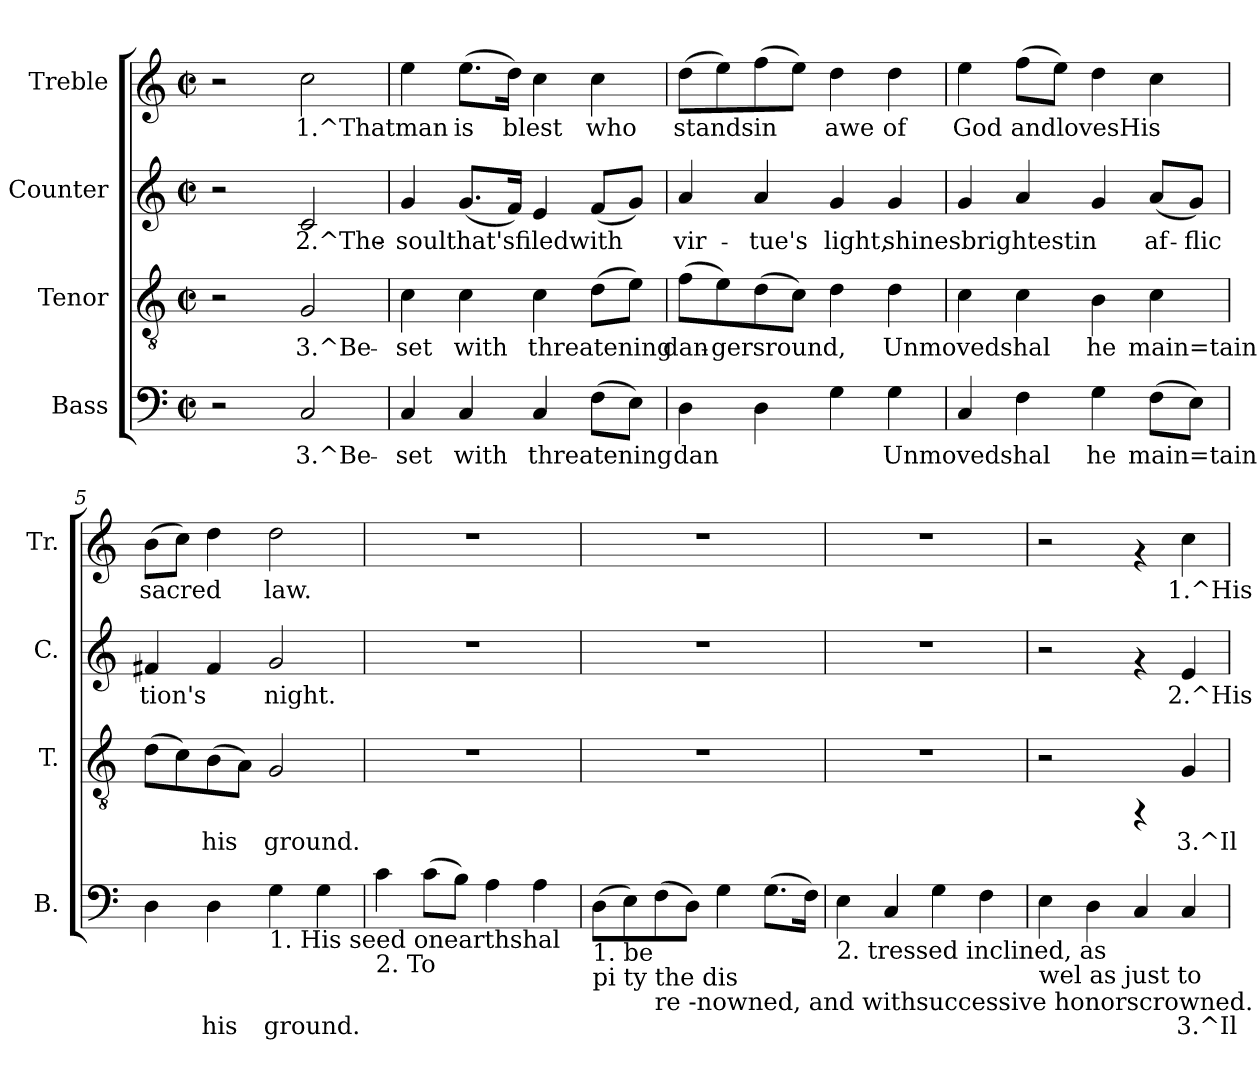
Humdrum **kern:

**kern	**text	**kern	**text	**kern	**text	**kern	**text
*part4	*part4	*part3	*part3	*part2	*part2	*part1	*part1
*staff4	*staff4	*staff3	*staff3	*staff2	*staff2	*staff1	*staff1
*I"Bass	*	*I"Tenor	*	*I"Counter	*	*I"Treble	*
*I'B.	*	*I'T.	*	*I'C.	*	*I'Tr.	*
!!LO:PB:g=z
*stria5	*	*stria5	*	*stria5	*	*stria5	*
*clefF4	*	*clefGv2	*	*clefG2	*	*clefG2	*
*k[]	*	*k[]	*	*k[]	*	*k[]	*
*C:	*	*C:	*	*C:	*	*C:	*
*M2/2	*	*M2/2	*	*M2/2	*	*M2/2	*
*met(c|)	*	*met(c|)	*	*met(c|)	*	*met(c|)	*
=1	=1	=1	=1	=1	=1	=1	=1
2r	.	2r	.	2r	.	2r	.
!	!LO:LY:b:rj	!	!LO:LY:b:rj	!	!LO:LY:b:rj	!	!LO:LY:b:rj
2C/	3.^Be-	2G/	3.^Be-	2c/	2.^The-	2cc\	1.^Thatman
=2	=2	=2	=2	=2	=2	=2	=2
!	!LO:LY:b:rj	!	!LO:LY:b:rj	!	!LO:LY:b:rj	!	!LO:LY:b:rj
4C/	-set	4c\	-set	4g/	-soulthat'sfiledwith	4ee\	.
!	!LO:LY:b:rj	!	!LO:LY:b:rj	!	!LO:LY:b:rj	!	!LO:LY:b:rj
4C/	with	4c\	with	(<8.g/L	.	(>8.ee\L	is
!	!	!	!	!	!LO:LY:b:rj	!	!LO:LY:b:rj
.	.	.	.	16f/J)	.	16dd\J)	blest
!	!LO:LY:b:rj	!	!LO:LY:b:rj	!	!LO:LY:b:rj	!	!LO:LY:b:rj
4C/	threatening	4c\	threatening	4e/	.	4cc\	.
!	!LO:LY:b:rj	!	!LO:LY:b:rj	!	!LO:LY:b:rj	!	!LO:LY:b:rj
(>8F\L	.	(>8d\L	.	(<8f/L	.	4cc\	who
!	!LO:LY:b:rj	!	!LO:LY:b:rj	!	!LO:LY:b:rj	!	!
8E\J)	.	8e\J)	.	8g/J)	.	.	.
=3	=3	=3	=3	=3	=3	=3	=3
!	!LO:LY:b:rj	!	!LO:LY:b:rj	!	!LO:LY:b:rj	!	!LO:LY:b:rj
4D\	dan-	(>8f\L	dan-	4a/	vir-	(>8dd\L	standsin
!	!	!	!LO:LY:b:rj	!	!	!	!LO:LY:b:rj
.	.	8e\)	-gersround,	.	.	8ee\)	.
!	!LO:LY:b:rj	!	!LO:LY:b:rj	!	!LO:LY:b:rj	!	!LO:LY:b:rj
4D\	--	(>8d\	.	4a/	-tue's	(>8ff\	.
!	!	!	!LO:LY:b:rj	!	!	!	!LO:LY:b:rj
.	.	8c\J)	.	.	.	8ee\J)	.
!	!LO:LY:b:rj	!	!LO:LY:b:rj	!	!LO:LY:b:rj	!	!LO:LY:b:rj
4G\	--	4d\	.	4g/	light,	4dd\	awe
!	!LO:LY:b:rj	!	!LO:LY:b:rj	!	!LO:LY:b:rj	!	!LO:LY:b:rj
4G\	-Unmovedshal	4d\	Unmovedshal	4g/	shinesbrightestin	4dd\	of
=4	=4	=4	=4	=4	=4	=4	=4
!	!LO:LY:b:rj	!	!LO:LY:b:rj	!	!LO:LY:b:rj	!	!LO:LY:b:rj
4C/	.	4c\	.	4g/	.	4ee\	God
!	!LO:LY:b:rj	!	!LO:LY:b:rj	!	!LO:LY:b:rj	!	!LO:LY:b:rj
4F\	.	4c\	.	4a/	.	(>8ff\L	andlovesHis
!	!	!	!	!	!	!	!LO:LY:b:rj
.	.	.	.	.	.	8ee\J)	.
!	!LO:LY:b:rj	!	!LO:LY:b:rj	!	!LO:LY:b:rj	!	!LO:LY:b:rj
4G\	he	4B\	he	4g/	.	4dd\	.
!	!LO:LY:b:rj	!	!LO:LY:b:rj	!	!LO:LY:b:rj	!	!LO:LY:b:rj
(>8F\L	main=tain	4c\	main=tain	(<8a/L	af-	4cc\	.
!	!LO:LY:b:rj	!	!	!	!LO:LY:b:rj	!	!
8E\J)	.	.	.	8g/J)	-flic	.	.
=5	=5	=5	=5	=5	=5	=5	=5
!	!LO:LY:b:rj	!	!LO:LY:b:rj	!	!LO:LY:b:rj	!	!LO:LY:b:rj
4D\	.	(>8d\L	.	4f#X/	tion's	(>8b\L	sacred
!	!	!	!LO:LY:b:rj	!	!	!	!LO:LY:b:rj
.	.	8c\)	.	.	.	8cc\J)	.
!	!LO:LY:b:rj	!	!LO:LY:b:rj	!	!LO:LY:b:rj	!	!LO:LY:b:rj
4D\	his	(>8B\	his	4f#/	.	4dd\	.
!	!	!	!LO:LY:b:rj	!	!	!	!
.	.	8A\J)	.	.	.	.	.
!LO:TX:b:t=1. His seed onearthshal	!	!	!	!	!	!	!
!	!LO:LY:b:rj	!	!LO:LY:b:rj	!	!LO:LY:b:rj	!	!LO:LY:b:rj
4G\	ground.	2G/	ground.	2g/	night.	2dd\	law.
!	!LO:LY:b:rj	!	!	!	!	!	!
4G\	.	.	.	.	.	.	.
=6	=6	=6	=6	=6	=6	=6	=6
!LO:TX:b:t=2. To	!	!	!	!	!	!	!
!	!LO:LY:b:rj	!	!	!	!	!	!
4c\	.	1r	.	1r	.	1r	.
!	!LO:LY:b:rj	!	!	!	!	!	!
(>8c\L	.	.	.	.	.	.	.
!	!LO:LY:b:rj	!	!	!	!	!	!
8B\J)	.	.	.	.	.	.	.
!	!LO:LY:b:rj	!	!	!	!	!	!
4A\	.	.	.	.	.	.	.
!	!LO:LY:b:rj	!	!	!	!	!	!
4A\	.	.	.	.	.	.	.
!!LO:LB:g=z
=7	=7	=7	=7	=7	=7	=7	=7
!LO:TX:b:t=1. be	!	!	!	!	!	!	!
!LO:TX:b:t=pi ty the dis	!	!	!	!	!	!	!
!	!LO:LY:b:rj	!	!	!	!	!	!
(>8D\L	.	1r	.	1r	.	1r	.
!	!LO:LY:b:rj	!	!	!	!	!	!
8E\)	.	.	.	.	.	.	.
!LO:TX:b:t=re -nowned, and withsuccessive honorscrowned.	!	!	!	!	!	!	!
!	!LO:LY:b:rj	!	!	!	!	!	!
(>8F\	.	.	.	.	.	.	.
!	!LO:LY:b:rj	!	!	!	!	!	!
8D\J)	.	.	.	.	.	.	.
!	!LO:LY:b:rj	!	!	!	!	!	!
4G\	.	.	.	.	.	.	.
!	!LO:LY:b:rj	!	!	!	!	!	!
(>8.G\L	.	.	.	.	.	.	.
!	!LO:LY:b:rj	!	!	!	!	!	!
16F\J)	.	.	.	.	.	.	.
=8	=8	=8	=8	=8	=8	=8	=8
!LO:TX:b:t=2. tressed inclined, as	!	!	!	!	!	!	!
!	!LO:LY:b:rj	!	!	!	!	!	!
4E\	.	1r	.	1r	.	1r	.
!	!LO:LY:b:rj	!	!	!	!	!	!
4C/	.	.	.	.	.	.	.
!	!LO:LY:b:rj	!	!	!	!	!	!
4G\	.	.	.	.	.	.	.
!	!LO:LY:b:rj	!	!	!	!	!	!
4F\	.	.	.	.	.	.	.
=9	=9	=9	=9	=9	=9	=9	=9
!LO:TX:b:t=wel as just to	!	!	!	!	!	!	!
!	!LO:LY:b:rj	!	!	!	!	!	!
4E\	.	2r	.	2r	.	2r	.
!	!LO:LY:b:rj	!	!	!	!	!	!
4D\	.	.	.	.	.	.	.
!	!LO:LY:b:rj	!	!	!	!	!	!
4C/	.	4rFF	.	4rf	.	4rf	.
!	!LO:LY:b:rj	!	!LO:LY:b:rj	!	!LO:LY:b:rj	!	!LO:LY:b:rj
4C/	3.^Il	4G/	3.^Il	4e/	2.^His	4cc\	1.^His
=	=	=	=	=	=	=	=
*-	*-	*-	*-	*-	*-	*-	*-
